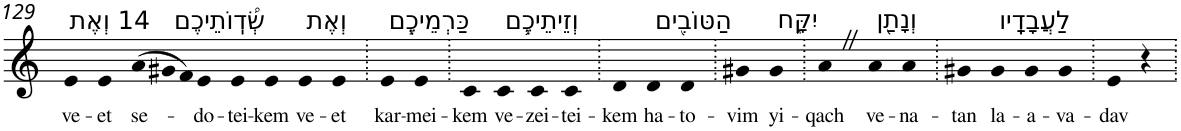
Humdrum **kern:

**kern	**text
*part1	*part1
*staff1	*staff1
*I"Piano	*
*I'Pno	*
!!LO:PB:g=z
*clefG2	*
*k[]	*
=129	=129
!LO:TX:a:t=14 וְאֶת	!
!	!LO:LY:b
4e	ve-
!	!LO:LY:b
4e	-et
*Xtuplet	*
!LO:TX:a:t=שְׂ֠דֽוֹתֵיכֶם	!
!	!LO:LY:b
(>12a	se-
12g#X	.
12f)	.
!	!LO:LY:b
4e	-do-
!	!LO:LY:b
4e	-tei-
!	!LO:LY:b
4e	-kem
!LO:TX:a:t=וְאֶת	!
!	!LO:LY:b
4e	ve-
!	!LO:LY:b
4e	-et
=130.	=130.
!LO:TX:a:t=כַּרְמֵיכֶ֧ם	!
!	!LO:LY:b
4e	kar-
!	!LO:LY:b
4e	-mei-
=131.	=131.
!	!LO:LY:b
4c	-kem
!LO:TX:a:t=וְזֵיתֵיכֶ֛ם	!
!	!LO:LY:b
4c	ve-
!	!LO:LY:b
4c	-zei-
!	!LO:LY:b
4c	-tei-
=132.	=132.
!	!LO:LY:b
4d	-kem
!LO:TX:a:t=הַטּוֹבִ֖ים	!
!	!LO:LY:b
4d	ha-
!	!LO:LY:b
4d	-to-
=133.	=133.
!	!LO:LY:b
4g#X	-vim
!LO:TX:a:t=יִקָּ֑ח	!
!	!LO:LY:b
4g#	yi-
=134.	=134.
!	!LO:LY:b
4aZ	-qach
!LO:TX:a:t=וְנָתַ֖ן	!
!	!LO:LY:b
4a	ve-
!	!LO:LY:b
4a	-na-
=135.	=135.
!	!LO:LY:b
4g#X	-tan
!LO:TX:a:t=לַעֲבָדָֽיו	!
!	!LO:LY:b
4g#	la-
!	!LO:LY:b
4g#	-a-
!	!LO:LY:b
4g#	-va-
=136.	=136.
!	!LO:LY:b
4e	-dav
4r	.
=.	=.
*-	*-
